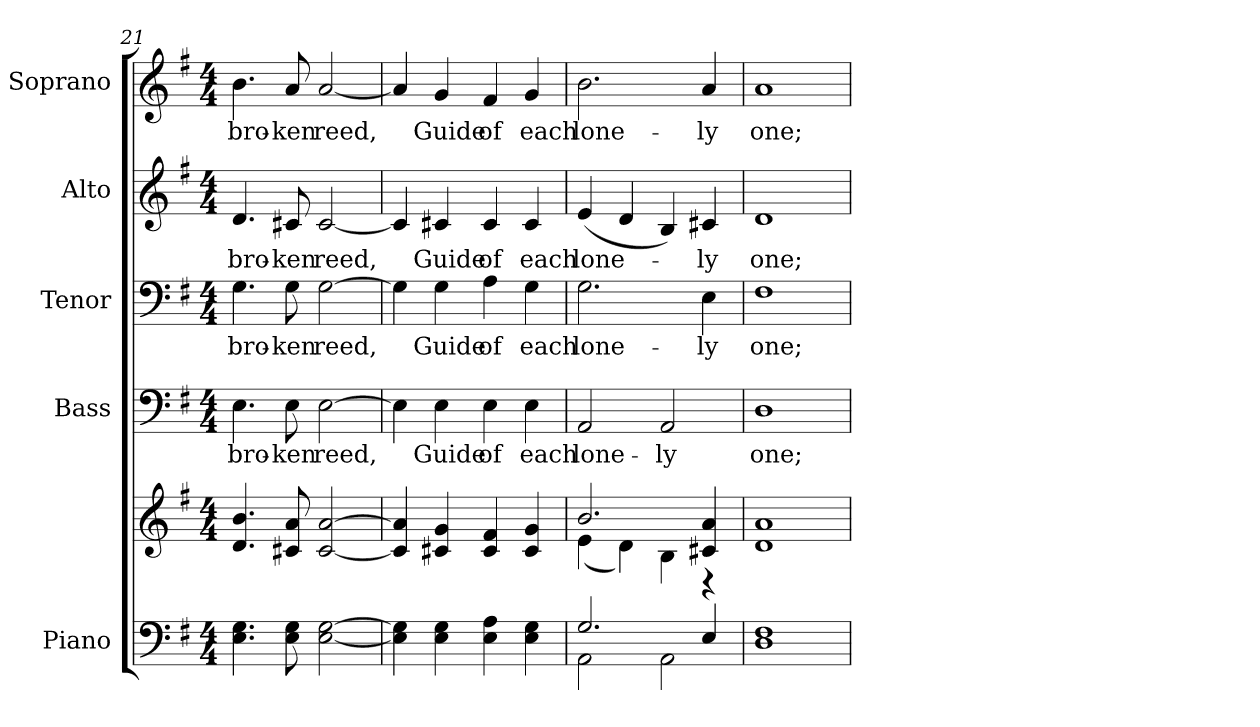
**kern	**kern	**kern	**text	**kern	**text	**kern	**text	**kern	**text
*part5	*part5	*part4	*part4	*part3	*part3	*part2	*part2	*part1	*part1
*staff6	*staff5	*staff4	*staff4	*staff3	*staff3	*staff2	*staff2	*staff1	*staff1
*I"Piano	*	*I"Bass	*	*I"Tenor	*	*I"Alto	*	*I"Soprano	*
*I'Pno.	*	*I'B.	*	*I'T.	*	*I'A.	*	*I'S.	*
!!LO:PB:g=z
*clefF4	*clefG2	*clefF4	*	*clefF4	*	*clefG2	*	*clefG2	*
*k[f#]	*k[f#]	*k[f#]	*	*k[f#]	*	*k[f#]	*	*k[f#]	*
*G:	*G:	*G:	*	*G:	*	*G:	*	*G:	*
*M4/4	*M4/4	*M4/4	*	*M4/4	*	*M4/4	*	*M4/4	*
=21	=21	=21	=21	=21	=21	=21	=21	=21	=21
!	!	!	!LO:LY:b:color=#000000	!	!	!	!	!	!
!	!	!	!	!	!LO:LY:b:color=#000000	!	!	!	!
!	!	!	!	!	!	!	!LO:LY:b:color=#000000	!	!
!	!	!	!	!	!	!	!	!	!LO:LY:b:color=#000000
4.Ei\ 4.Gi	4.di/ 4.bi	4.Ei\	bro-	4.Gi\	bro-	4.di/	bro-	4.bi\	bro-
!	!	!	!LO:LY:b:color=#000000	!	!	!	!	!	!
!	!	!	!	!	!LO:LY:b:color=#000000	!	!	!	!
!	!	!	!	!	!	!	!LO:LY:b:color=#000000	!	!
!	!	!	!	!	!	!	!	!	!LO:LY:b:color=#000000
8Ei\ 8Gi	8c#Xi/ 8ai	8Ei\	-ken	8Gi\	-ken	8c#Xi/	-ken	8ai/	-ken
!	!	!	!LO:LY:b:color=#000000	!	!	!	!	!	!
!	!	!	!	!	!LO:LY:b:color=#000000	!	!	!	!
!	!	!	!	!	!	!	!LO:LY:b:color=#000000	!	!
!	!	!	!	!	!	!	!	!	!LO:LY:b:color=#000000
[<2Ei\ [>2Gi	[<2c#i/ [>2ai	[>2Ei\	reed,	[>2Gi\	reed,	[<2c#i/	reed,	[<2ai/	reed,
=22	=22	=22	=22	=22	=22	=22	=22	=22	=22
4Ei\] 4Gi]	4c#i/] 4ai]	4Ei\]	.	4Gi\]	.	4c#i/]	.	4ai/]	.
!	!	!	!LO:LY:b:color=#000000	!	!	!	!	!	!
!	!	!	!	!	!LO:LY:b:color=#000000	!	!	!	!
!	!	!	!	!	!	!	!LO:LY:b:color=#000000	!	!
!	!	!	!	!	!	!	!	!	!LO:LY:b:color=#000000
4Ei\ 4Gi	4c#Xi/ 4gi	4Ei\	Guide	4Gi\	Guide	4c#Xi/	Guide	4gi/	Guide
!	!	!	!LO:LY:b:color=#000000	!	!	!	!	!	!
!	!	!	!	!	!LO:LY:b:color=#000000	!	!	!	!
!	!	!	!	!	!	!	!LO:LY:b:color=#000000	!	!
!	!	!	!	!	!	!	!	!	!LO:LY:b:color=#000000
4Ei\ 4Ai	4c#i/ 4f#i	4Ei\	of	4Ai\	of	4c#i/	of	4f#i/	of
!	!	!	!LO:LY:b:color=#000000	!	!	!	!	!	!
!	!	!	!	!	!LO:LY:b:color=#000000	!	!	!	!
!	!	!	!	!	!	!	!LO:LY:b:color=#000000	!	!
!	!	!	!	!	!	!	!	!	!LO:LY:b:color=#000000
4Ei\ 4Gi	4c#i/ 4gi	4Ei\	each	4Gi\	each	4c#i/	each	4gi/	each
=23	=23	=23	=23	=23	=23	=23	=23	=23	=23
*^	*^	*	*	*	*	*	*	*	*
!	!	!	!	!	!LO:LY:b:color=#000000	!	!	!	!	!	!
!	!	!	!	!	!	!	!LO:LY:b:color=#000000	!	!	!	!
!	!	!	!	!	!	!	!	!	!LO:LY:b:color=#000000	!	!
!	!	!	!	!	!	!	!	!	!	!	!LO:LY:b:color=#000000
2.Gi/	2AAi\	2.bi/	(4ei\	2AAi/	lone-	2.Gi\	lone-	(4ei/	lone-	2.bi\	lone-
.	.	.	4di\)	.	.	.	.	4di/	.	.	.
!	!	!	!	!	!LO:LY:b:color=#000000	!	!	!	!	!	!
.	2AAi\	.	4Bi\	2AAi/	-ly	.	.	4Bi/)	.	.	.
!	!	!	!	!	!	!	!LO:LY:b:color=#000000	!	!	!	!
!	!	!	!	!	!	!	!	!	!LO:LY:b:color=#000000	!	!
!	!	!	!	!	!	!	!	!	!	!	!LO:LY:b:color=#000000
4Ei/	.	4c#Xi/ 4ai	4r	.	.	4Ei\	-ly	4c#Xi/	-ly	4ai/	-ly
*v	*v	*	*	*	*	*	*	*	*	*	*
*	*v	*v	*	*	*	*	*	*	*	*
!!LO:PB:g=z
=24	=24	=24	=24	=24	=24	=24	=24	=24	=24
*	*^	*	*	*	*	*	*	*	*
!	!	!	!	!LO:LY:b:color=#000000	!	!	!	!	!	!
*	*v	*v	*	*	*	*	*	*	*	*
*	*^	*	*	*	*	*	*	*	*
!	!	!	!	!	!	!LO:LY:b:color=#000000	!	!	!	!
*	*v	*v	*	*	*	*	*	*	*	*
*	*^	*	*	*	*	*	*	*	*
!	!	!	!	!	!	!	!	!LO:LY:b:color=#000000	!	!
*	*v	*v	*	*	*	*	*	*	*	*
*	*^	*	*	*	*	*	*	*	*
!	!	!	!	!	!	!	!	!	!	!LO:LY:b:color=#000000
*	*v	*v	*	*	*	*	*	*	*	*
1Di 1F#i	1di 1ai	1Di	one;	1F#i	one;	1di	one;	1ai	one;
=	=	=	=	=	=	=	=	=	=
*-	*-	*-	*-	*-	*-	*-	*-	*-	*-
